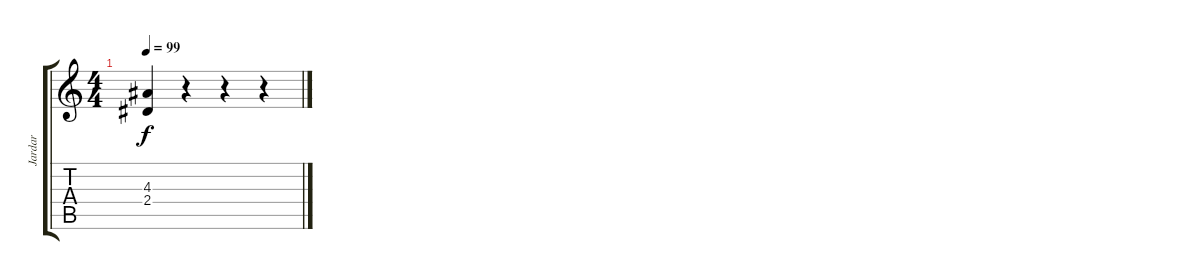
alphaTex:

\track ("Jardar" "Jardar") {instrument distortionguitar}
\staff {score tabs}
\tuning (Eb4 Bb3 Gb3 Db3 Ab2 Eb2) {hide}
\ts (4 4)
\tempo 99
\clef g2
\ks c
(4.3 2.4).4{dy f} r.4 r.4 r.4
